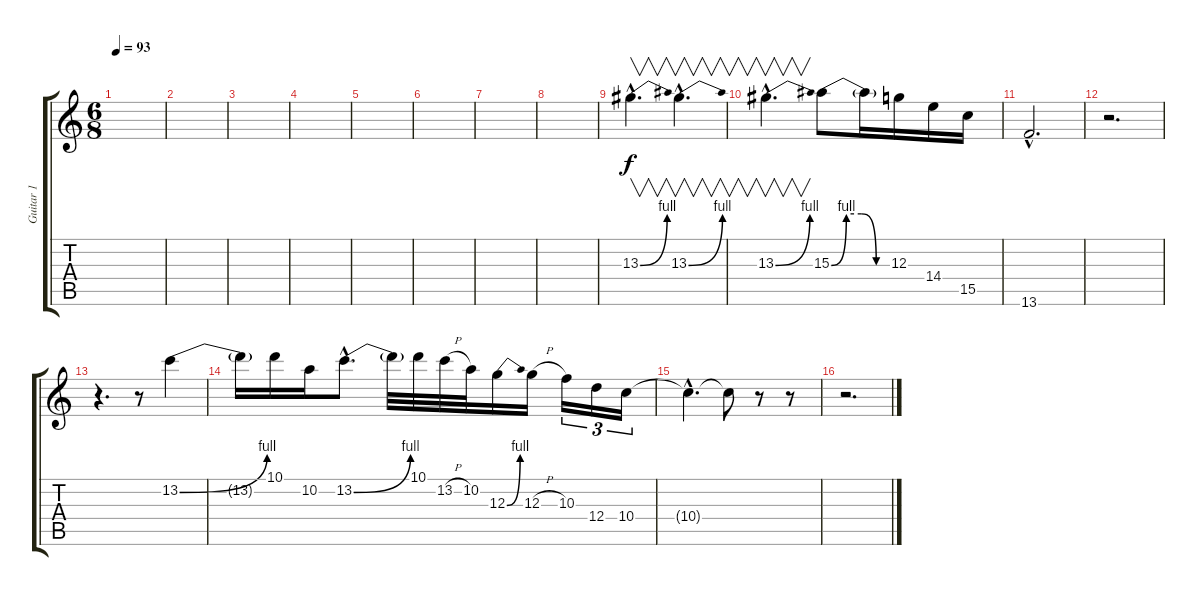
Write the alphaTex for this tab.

\track ("Guitar 1" "Guitar 1") {instrument distortionguitar}
\staff {score tabs}
\tuning (E4 B3 G3 D3 A2 E2) {hide}
\ts (6 8)
\tempo 93
\clef g2
\ks c
|
|
|
|
|
|
|
|
13.3{be (bend 0 0 60 4) hac}.4{v d} 13.3{be (bend 0 0 60 4) hac}.4{v d} |
13.3{be (bend 0 0 60 4) hac}.4{v d} 15.3{be (custom 0 0 15 4 30 4 45 0 60 0)}.8 15.3{t}.16 12.3.16 14.4.16 15.5.16 |
13.6{hac}.2{d} |
r.2{d} |
r.4{d} r.8 13.2{be (bend 0 0 60 4)}.4 |
13.2{t}.16 10.1.16 10.2.16 13.2{be (bend 0 0 60 4) hac}.8{d} 13.2{t}.32 10.1.32 13.2{h}.32 10.2.32 12.3{be (bend 0 0 60 4)}.16 12.3{h}.16 10.3.16{tu (3 2)} 12.4.16{tu (3 2)} 10.4.16{tu (3 2)} |
10.4{hac t}.4{d} 10.4{t}.8 r.8 r.8 |
r.2{d}
